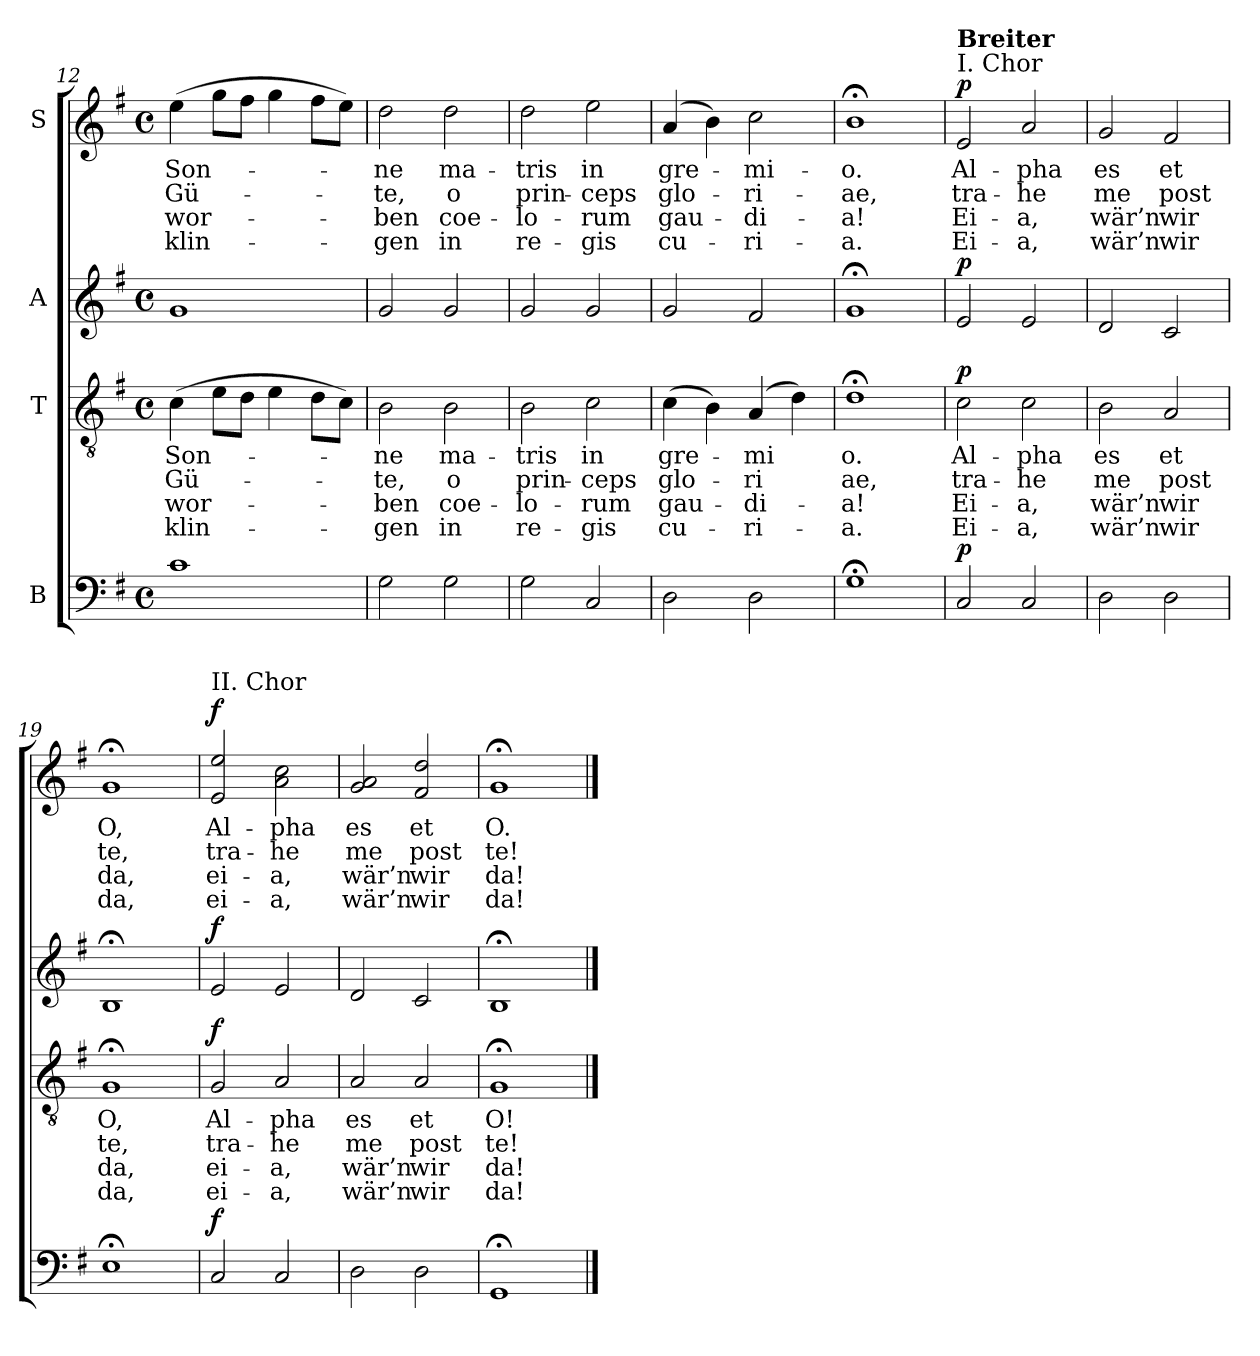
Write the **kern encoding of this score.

**kern	**dynam	**kern	**text	**text	**text	**text	**dynam	**kern	**dynam	**kern	**text	**text	**text	**text	**dynam
*part4	*part4	*part3	*part3	*part3	*part3	*part3	*part3	*part2	*part2	*part1	*part1	*part1	*part1	*part1	*part1
*staff4	*staff4	*staff3	*staff3	*staff3	*staff3	*staff3	*staff3	*staff2	*staff2	*staff1	*staff1	*staff1	*staff1	*staff1	*staff1
*I"B	*	*I"T	*	*	*	*	*	*I"A	*	*I"S	*	*	*	*	*
*clefF4	*	*clefGv2	*	*	*	*	*	*clefG2	*	*clefG2	*	*	*	*	*
*k[f#]	*	*k[f#]	*	*	*	*	*	*k[f#]	*	*k[f#]	*	*	*	*	*
*M4/4	*	*M4/4	*	*	*	*	*	*M4/4	*	*M4/4	*	*	*	*	*
*met(c)	*	*met(c)	*	*	*	*	*	*met(c)	*	*met(c)	*	*	*	*	*
=12	=12	=12	=12	=12	=12	=12	=12	=12	=12	=12	=12	=12	=12	=12	=12
1c	.	(4c\	Son-	Gü-	-wor-	klin-	.	1g	.	(4ee\	Son-	Gü-	-wor-	klin-	.
.	.	8e\L	.	.	.	.	.	.	.	8gg\L	.	.	.	.	.
.	.	8d\J	.	.	.	.	.	.	.	8ff#\J	.	.	.	.	.
.	.	4e\	.	.	.	.	.	.	.	4gg\	.	.	.	.	.
.	.	8d\L	.	.	.	.	.	.	.	8ff#\L	.	.	.	.	.
.	.	8c\J)	.	.	.	.	.	.	.	8ee\J)	.	.	.	.	.
!!LO:LB:g=z
=13	=13	=13	=13	=13	=13	=13	=13	=13	=13	=13	=13	=13	=13	=13	=13
2G\	.	2B\	-ne	-te,	-ben	-gen	.	2g/	.	2dd\	-ne	-te,	-ben	-gen	.
2G\	.	2B\	ma-	o	coe-	in	.	2g/	.	2dd\	ma-	o	coe-	in	.
=14	=14	=14	=14	=14	=14	=14	=14	=14	=14	=14	=14	=14	=14	=14	=14
2G\	.	2B\	-tris	prin-	-lo-	re-	.	2g/	.	2dd\	-tris	prin-	-lo-	re-	.
2C/	.	2c\	in	-ceps	-rum	-gis	.	2g/	.	2ee\	in	-ceps	-rum	-gis	.
=15	=15	=15	=15	=15	=15	=15	=15	=15	=15	=15	=15	=15	=15	=15	=15
2D\	.	(4c\	gre-	glo-	gau-	cu-	.	2g/	.	(4a/	gre-	glo-	gau-	cu-	.
.	.	4B\)	.	.	.	.	.	.	.	4b\)	.	.	.	.	.
2D\	.	(4A/	-mi	-ri	-di-	-ri-	.	2f#/	.	2cc\	-mi-	-ri-	-di-	-ri-	.
.	.	4d\)	.	.	.	.	.	.	.	.	.	.	.	.	.
=16	=16	=16	=16	=16	=16	=16	=16	=16	=16	=16	=16	=16	=16	=16	=16
1G;<	.	1d;<	o.	ae,	-a!	-a.	.	1g;<	.	1b;<	-o.	-ae,	-a!	-a.	.
=17	=17	=17	=17	=17	=17	=17	=17	=17	=17	=17	=17	=17	=17	=17	=17
!	!	!	!	!	!	!	!	!	!	!LO:TX:a:t=I. Chor	!	!	!	!	!
!	!	!	!	!	!	!	!	!	!	!LO:TX:a:B:t=Breiter	!	!	!	!	!
!	!LO:DY:a	!	!	!	!	!	!LO:DY:a	!	!LO:DY:a	!	!	!	!	!	!LO:DY:a
2C/	p	2c\	Al-	tra-	Ei-	Ei-	p	2e/	p	2e/	Al-	tra-	Ei-	Ei-	p
2C/	.	2c\	-pha	-he	-a,	-a,	.	2e/	.	2a/	-pha	-he	-a,	-a,	.
=18	=18	=18	=18	=18	=18	=18	=18	=18	=18	=18	=18	=18	=18	=18	=18
2D\	.	2B\	es	me	wär’n	wär’n	.	2d/	.	2g/	es	me	wär’n	wär’n	.
2D\	.	2A/	et	post	wir	wir	.	2c/	.	2f#/	et	post	wir	wir	.
=19	=19	=19	=19	=19	=19	=19	=19	=19	=19	=19	=19	=19	=19	=19	=19
1E;<	.	1G;<	O,	te,	da,	da,	.	1B;<	.	1g;<	O,	te,	da,	da,	.
=20	=20	=20	=20	=20	=20	=20	=20	=20	=20	=20	=20	=20	=20	=20	=20
!	!	!	!	!	!	!	!	!	!	!LO:TX:a:t=II. Chor	!	!	!	!	!
!	!LO:DY:a	!	!	!	!	!	!LO:DY:a	!	!LO:DY:a	!	!	!	!	!	!LO:DY:a
2C/	f	2G/	Al-	tra-	ei-	ei-	f	2e/	f	2e/ 2ee/	Al-	tra-	ei-	ei-	f
2C/	.	2A/	-pha	-he	-a,	-a,	.	2e/	.	2a\ 2cc\	-pha	-he	-a,	-a,	.
=21	=21	=21	=21	=21	=21	=21	=21	=21	=21	=21	=21	=21	=21	=21	=21
2D\	.	2A/	es	me	wär’n	wär’n	.	2d/	.	2g/ 2a/	es	me	wär’n	wär’n	.
2D\	.	2A/	et	post	wir	wir	.	2c/	.	2f#/ 2dd/	et	post	wir	wir	.
=22	=22	=22	=22	=22	=22	=22	=22	=22	=22	=22	=22	=22	=22	=22	=22
1GG;<	.	1G;<	O!	te!	da!	da!	.	1B;<	.	1g;<	O.	te!	da!	da!	.
==	==	==	==	==	==	==	==	==	==	==	==	==	==	==	==
*-	*-	*-	*-	*-	*-	*-	*-	*-	*-	*-	*-	*-	*-	*-	*-
